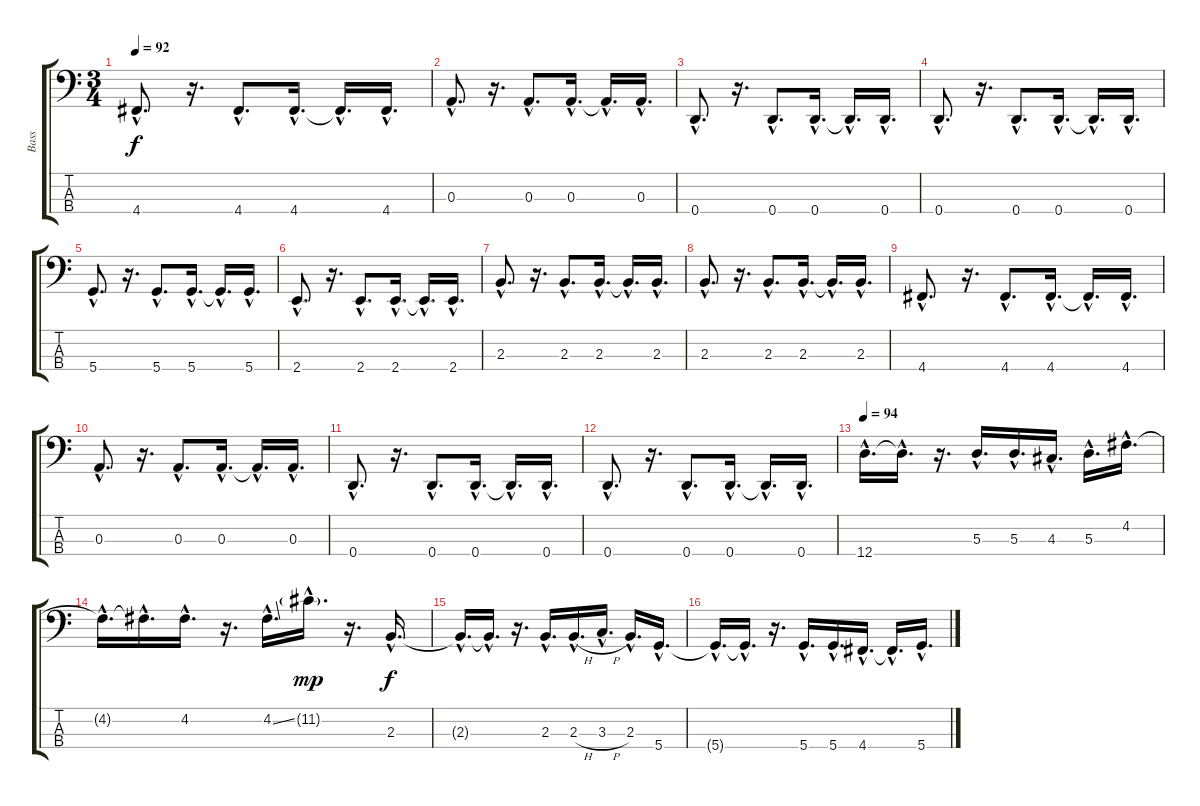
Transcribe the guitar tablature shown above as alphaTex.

\track ("Bass" "Bass") {instrument electricbassfinger}
\staff {score tabs}
\tuning (G2 D2 A1 D1) {hide}
\ts (3 4)
\tempo 92
\clef f4
\ks c
4.4{hac}.8{d dy f} r.16{d} 4.4{hac}.8{d} 4.4{hac}.16{d} 4.4{hac t}.16{d} 4.4{hac}.16{d} |
0.3{hac}.8{d} r.16{d} 0.3{hac}.8{d} 0.3{hac}.16{d} 0.3{hac t}.16{d} 0.3{hac}.16{d} |
0.4{hac}.8{d} r.16{d} 0.4{hac}.8{d} 0.4{hac}.16{d} 0.4{hac t}.16{d} 0.4{hac}.16{d} |
0.4{hac}.8{d} r.16{d} 0.4{hac}.8{d} 0.4{hac}.16{d} 0.4{hac t}.16{d} 0.4{hac}.16{d} |
5.4{hac}.8{d} r.16{d} 5.4{hac}.8{d} 5.4{hac}.16{d} 5.4{hac t}.16{d} 5.4{hac}.16{d} |
2.4{hac}.8{d} r.16{d} 2.4{hac}.8{d} 2.4{hac}.16{d} 2.4{hac t}.16{d} 2.4{hac}.16{d} |
2.3{hac}.8{d} r.16{d} 2.3{hac}.8{d} 2.3{hac}.16{d} 2.3{hac t}.16{d} 2.3{hac}.16{d} |
2.3{hac}.8{d} r.16{d} 2.3{hac}.8{d} 2.3{hac}.16{d} 2.3{hac t}.16{d} 2.3{hac}.16{d} |
4.4{hac}.8{d} r.16{d} 4.4{hac}.8{d} 4.4{hac}.16{d} 4.4{hac t}.16{d} 4.4{hac}.16{d} |
0.3{hac}.8{d} r.16{d} 0.3{hac}.8{d} 0.3{hac}.16{d} 0.3{hac t}.16{d} 0.3{hac}.16{d} |
0.4{hac}.8{d} r.16{d} 0.4{hac}.8{d} 0.4{hac}.16{d} 0.4{hac t}.16{d} 0.4{hac}.16{d} |
0.4{hac}.8{d} r.16{d} 0.4{hac}.8{d} 0.4{hac}.16{d} 0.4{hac t}.16{d} 0.4{hac}.16{d} |
\tempo 94
12.4{hac}.16{d} 12.4{hac t}.16{d} r.16{d} 5.3{hac}.16{d} 5.3{hac}.16{d} 4.3{hac}.16{d} 5.3{hac}.16{d} 4.2{hac}.16{d} |
4.2{hac t}.16{d} 4.2{hac t}.16{d} 4.2{hac}.16{d} r.16{d} 4.2{ss hac}.16{d} 11.2{g hac}.16{d dy mp} r.16{d} 2.3{hac}.16{d dy f} |
2.3{hac t}.16{d} 2.3{hac t}.16{d} r.16{d} 2.3{hac}.16{d} 2.3{h hac}.16{d} 3.3{h hac}.16{d} 2.3{hac}.16{d} 5.4{hac}.16{d} |
5.4{hac t}.16{d} 5.4{hac t}.16{d} r.16{d} 5.4{hac}.16{d} 5.4{hac}.16{d} 4.4{hac}.16{d} 4.4{hac t}.16{d} 5.4{hac}.16{d}
